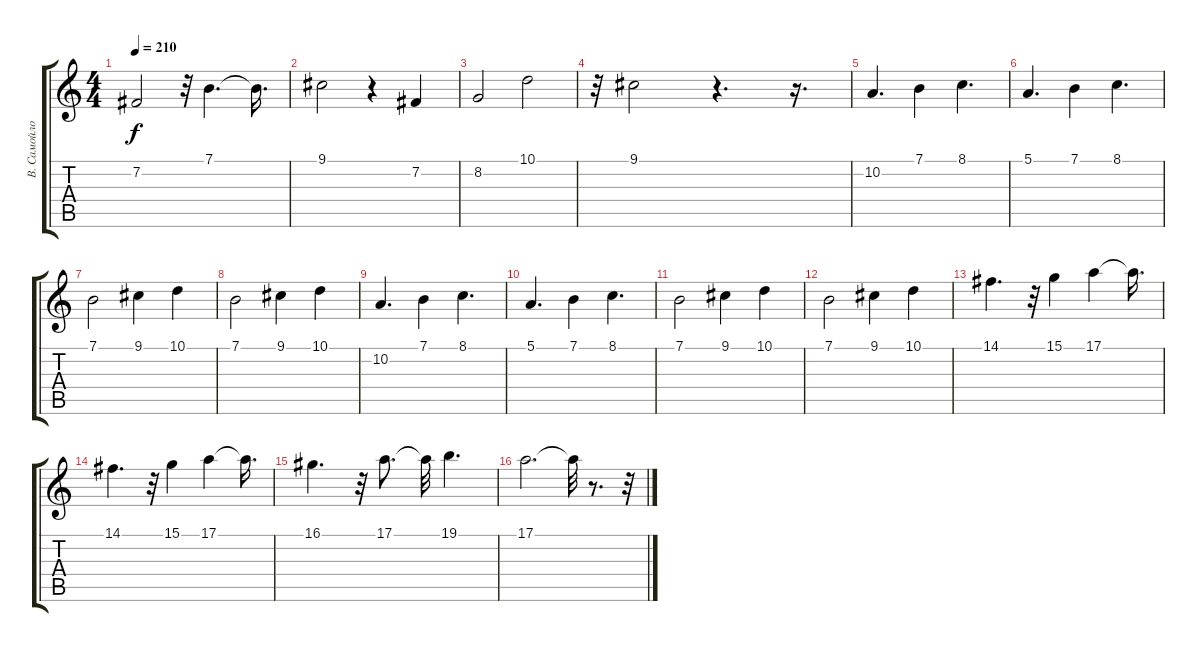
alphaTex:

\track ("В. Самойлов (вокал)" "В. Самойло") {instrument lead6voice}
\staff {score tabs}
\tuning (E4 B3 G3 D3 A2 E2) {hide}
\ts (4 4)
\tempo 210
\clef g2
\ks c
7.2.2{dy f} r.32 7.1.4{d} 7.1{t}.16{d} |
9.1.2 r.4 7.2.4 |
8.2.2 10.1.2 |
r.32 9.1.2 r.4{d} r.16{d} |
10.2.4{d} 7.1.4 8.1.4{d} |
5.1.4{d} 7.1.4 8.1.4{d} |
7.1.2 9.1.4 10.1.4 |
7.1.2 9.1.4 10.1.4 |
10.2.4{d} 7.1.4 8.1.4{d} |
5.1.4{d} 7.1.4 8.1.4{d} |
7.1.2 9.1.4 10.1.4 |
7.1.2 9.1.4 10.1.4 |
14.1.4{d} r.32 15.1.4 17.1.4 17.1{t}.16{d} |
14.1.4{d} r.32 15.1.4 17.1.4 17.1{t}.16{d} |
16.1.4{d} r.32 17.1.8{d} 17.1{t}.32 19.1.4{d} |
17.1.2{d} 17.1{t}.32 r.8{d} r.32
